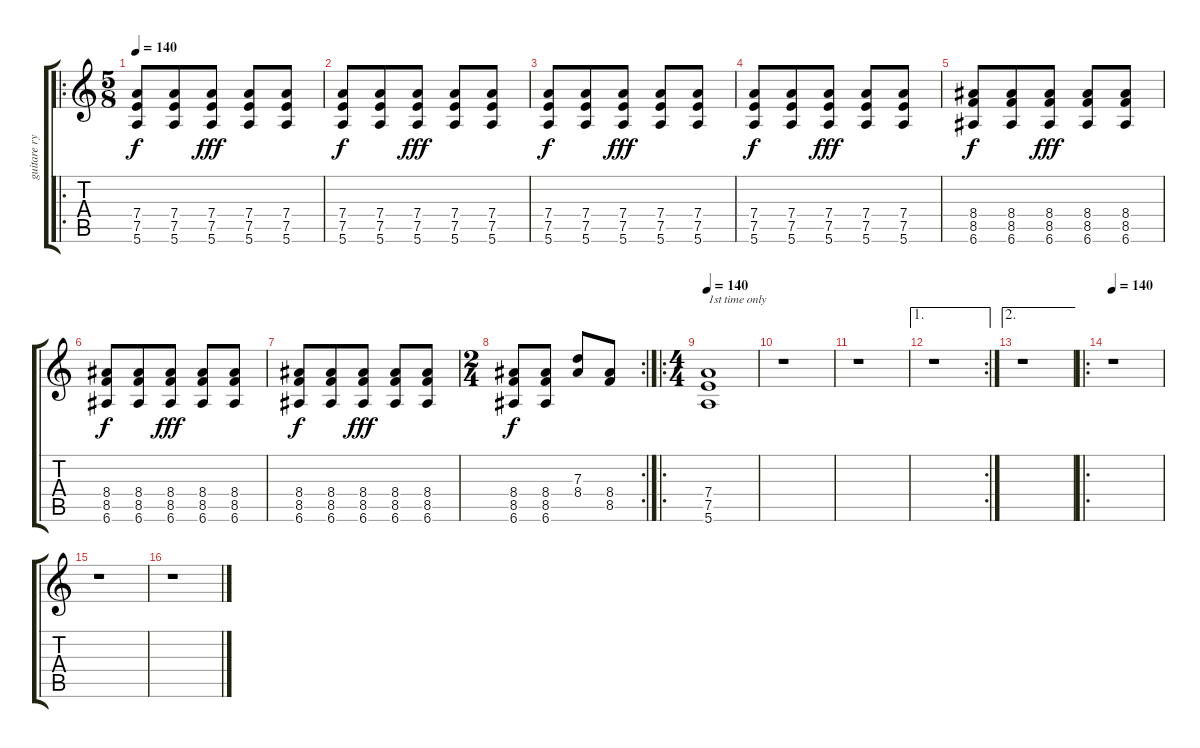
\track ("guitare rythmique" "guitare ry") {instrument acousticguitarnylon}
\staff {score tabs}
\tuning (E4 B3 G3 D3 A2 E2) {hide}
\ro
\ts (5 8)
\tempo 140
\clef g2
\ks c
(7.4 7.5 5.6).8{dy f instrument distortionguitar} (7.4 7.5 5.6).8 (7.4 7.5 5.6).8{dy fff} (7.4 7.5 5.6).8 (7.4 7.5 5.6).8 |
(7.4 7.5 5.6).8{dy f instrument distortionguitar} (7.4 7.5 5.6).8 (7.4 7.5 5.6).8{dy fff} (7.4 7.5 5.6).8 (7.4 7.5 5.6).8 |
(7.4 7.5 5.6).8{dy f instrument distortionguitar} (7.4 7.5 5.6).8 (7.4 7.5 5.6).8{dy fff} (7.4 7.5 5.6).8 (7.4 7.5 5.6).8 |
(7.4 7.5 5.6).8{dy f instrument distortionguitar} (7.4 7.5 5.6).8 (7.4 7.5 5.6).8{dy fff} (7.4 7.5 5.6).8 (7.4 7.5 5.6).8 |
(8.4 8.5 6.6).8{dy f} (8.4 8.5 6.6).8 (8.4 8.5 6.6).8{dy fff} (8.4 8.5 6.6).8 (8.4 8.5 6.6).8 |
(8.4 8.5 6.6).8{dy f} (8.4 8.5 6.6).8 (8.4 8.5 6.6).8{dy fff} (8.4 8.5 6.6).8 (8.4 8.5 6.6).8 |
(8.4 8.5 6.6).8{dy f} (8.4 8.5 6.6).8 (8.4 8.5 6.6).8{dy fff} (8.4 8.5 6.6).8 (8.4 8.5 6.6).8 |
\rc 2
\ts (2 4)
(8.4 8.5 6.6).8{dy f} (8.4 8.5 6.6).8 (7.3 8.4).8 (8.4 8.5).8 |
\ro
\ts (4 4)
\tempo 140
(7.4 7.5 5.6).1{txt "1st time only" volume 0} |
r.1 |
r.1 |
\ae 1
\rc 2
r.1 |
\ae 2
r.1 |
\ro
\tempo 140
r.1 |
r.1 |
r.1
